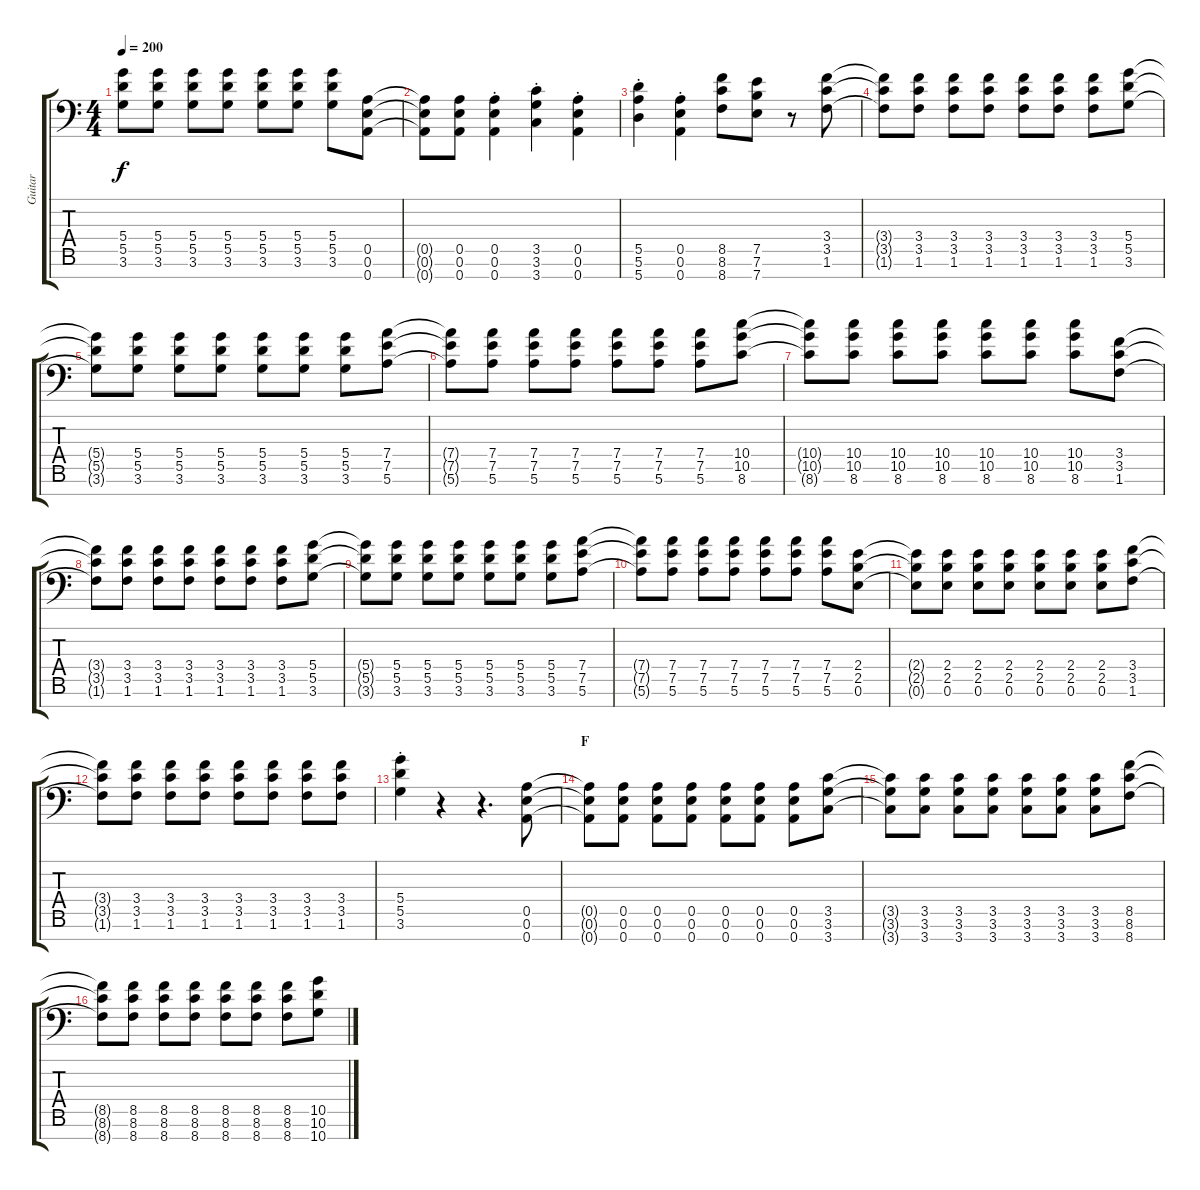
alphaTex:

\track ("Guitar" "Guitar") {instrument distortionguitar}
\staff {score tabs}
\tuning (E4 B3 G3 D3 A2 E2 A1) {hide}
\ts (4 4)
\tempo 200
\clef f4
\ks c
(5.4{t} 5.5{t} 3.6{t}).8{dy f} (5.4 5.5 3.6).8 (5.4 5.5 3.6).8 (5.4 5.5 3.6).8 (5.4 5.5 3.6).8 (5.4 5.5 3.6).8 (5.4 5.5 3.6).8 (0.5 0.6 0.7).8 |
(0.5{t} 0.6{t} 0.7{t}).8 (0.5 0.6 0.7).8 (0.5{st} 0.6{st} 0.7{st}).4 (3.5{st} 3.6{st} 3.7{st}).4 (0.5{st} 0.6{st} 0.7{st}).4 |
(5.5{st} 5.6{st} 5.7{st}).4 (0.5{st} 0.6{st} 0.7{st}).4 (8.5 8.6 8.7).8 (7.5 7.6 7.7).8 r.8 (3.4 3.5 1.6).8 |
(3.4{t} 3.5{t} 1.6{t}).8 (3.4 3.5 1.6).8 (3.4 3.5 1.6).8 (3.4 3.5 1.6).8 (3.4 3.5 1.6).8 (3.4 3.5 1.6).8 (3.4 3.5 1.6).8 (5.4 5.5 3.6).8 |
(5.4{t} 5.5{t} 3.6{t}).8 (5.4 5.5 3.6).8 (5.4 5.5 3.6).8 (5.4 5.5 3.6).8 (5.4 5.5 3.6).8 (5.4 5.5 3.6).8 (5.4 5.5 3.6).8 (7.4 7.5 5.6).8 |
(7.4{t} 7.5{t} 5.6{t}).8 (7.4 7.5 5.6).8 (7.4 7.5 5.6).8 (7.4 7.5 5.6).8 (7.4 7.5 5.6).8 (7.4 7.5 5.6).8 (7.4 7.5 5.6).8 (10.4 10.5 8.6).8 |
(10.4{t} 10.5{t} 8.6{t}).8 (10.4 10.5 8.6).8 (10.4 10.5 8.6).8 (10.4 10.5 8.6).8 (10.4 10.5 8.6).8 (10.4 10.5 8.6).8 (10.4 10.5 8.6).8 (3.4 3.5 1.6).8 |
(3.4{t} 3.5{t} 1.6{t}).8 (3.4 3.5 1.6).8 (3.4 3.5 1.6).8 (3.4 3.5 1.6).8 (3.4 3.5 1.6).8 (3.4 3.5 1.6).8 (3.4 3.5 1.6).8 (5.4 5.5 3.6).8 |
(5.4{t} 5.5{t} 3.6{t}).8 (5.4 5.5 3.6).8 (5.4 5.5 3.6).8 (5.4 5.5 3.6).8 (5.4 5.5 3.6).8 (5.4 5.5 3.6).8 (5.4 5.5 3.6).8 (7.4 7.5 5.6).8 |
(7.4{t} 7.5{t} 5.6{t}).8 (7.4 7.5 5.6).8 (7.4 7.5 5.6).8 (7.4 7.5 5.6).8 (7.4 7.5 5.6).8 (7.4 7.5 5.6).8 (7.4 7.5 5.6).8 (2.4 2.5 0.6).8 |
(2.4{t} 2.5{t} 0.6{t}).8 (2.4 2.5 0.6).8 (2.4 2.5 0.6).8 (2.4 2.5 0.6).8 (2.4 2.5 0.6).8 (2.4 2.5 0.6).8 (2.4 2.5 0.6).8 (3.4 3.5 1.6).8 |
(3.4{t} 3.5{t} 1.6{t}).8 (3.4 3.5 1.6).8 (3.4 3.5 1.6).8 (3.4 3.5 1.6).8 (3.4 3.5 1.6).8 (3.4 3.5 1.6).8 (3.4 3.5 1.6).8 (3.4 3.5 1.6).8 |
(5.4{st} 5.5{st} 3.6{st}).4 r.4 r.4{d} (0.5 0.6 0.7).8 |
\section ("" "F")
(0.5{t} 0.6{t} 0.7{t}).8 (0.5 0.6 0.7).8 (0.5 0.6 0.7).8 (0.5 0.6 0.7).8 (0.5 0.6 0.7).8 (0.5 0.6 0.7).8 (0.5 0.6 0.7).8 (3.5 3.6 3.7).8 |
(3.5{t} 3.6{t} 3.7{t}).8 (3.5 3.6 3.7).8 (3.5 3.6 3.7).8 (3.5 3.6 3.7).8 (3.5 3.6 3.7).8 (3.5 3.6 3.7).8 (3.5 3.6 3.7).8 (8.5 8.6 8.7).8 |
(8.5{t} 8.6{t} 8.7{t}).8 (8.5 8.6 8.7).8 (8.5 8.6 8.7).8 (8.5 8.6 8.7).8 (8.5 8.6 8.7).8 (8.5 8.6 8.7).8 (8.5 8.6 8.7).8 (10.5 10.6 10.7).8
